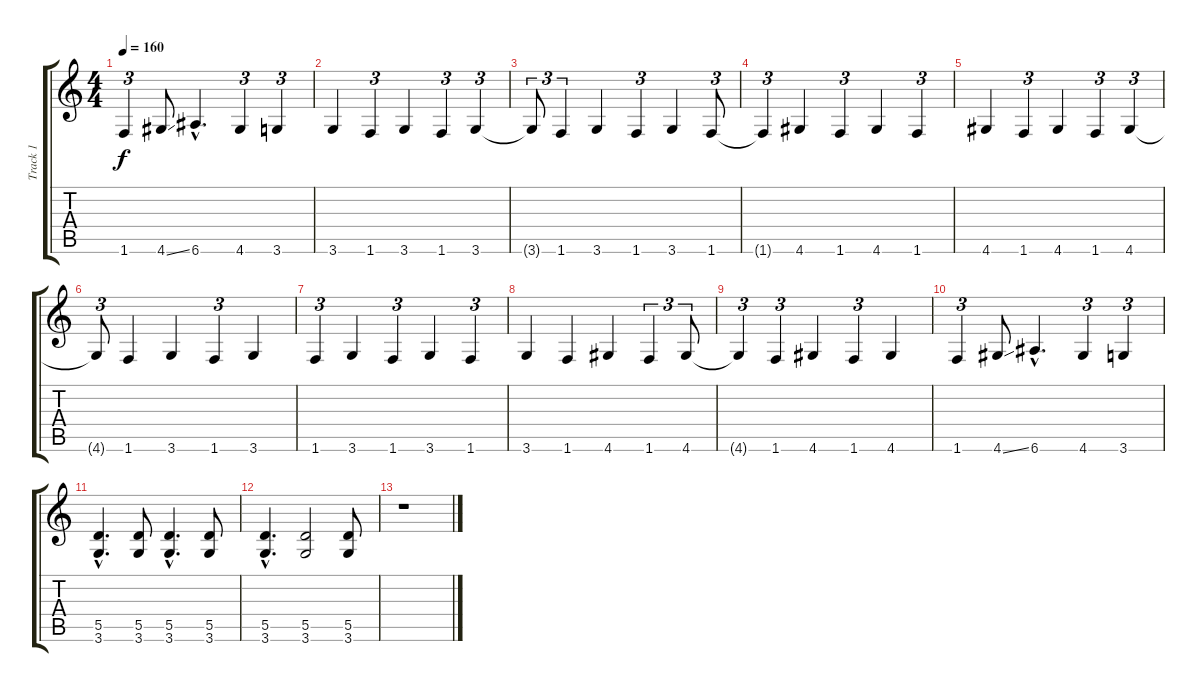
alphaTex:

\track ("Track 1" "Track 1") {instrument distortionguitar}
\staff {score tabs}
\tuning (E4 B3 G3 D3 A2 E2) {hide}
\ts (4 4)
\tempo 160
\clef g2
\ks c
1.6.4{tu (3 2) dy f} 4.6{ss}.8 6.6{hac}.4{d} 4.6.4{tu (3 2)} 3.6.4{tu (3 2)} |
3.6.4 1.6.4{tu (3 2)} 3.6.4 1.6.4{tu (3 2)} 3.6.4{tu (3 2)} |
3.6{t}.8{tu (3 2)} 1.6.4{tu (3 2)} 3.6.4 1.6.4{tu (3 2)} 3.6.4 1.6.8{tu (3 2)} |
1.6{t}.4{tu (3 2)} 4.6.4 1.6.4{tu (3 2)} 4.6.4 1.6.4{tu (3 2)} |
4.6.4 1.6.4{tu (3 2)} 4.6.4 1.6.4{tu (3 2)} 4.6.4{tu (3 2)} |
4.6{t}.8{tu (3 2)} 1.6.4 3.6.4 1.6.4{tu (3 2)} 3.6.4 |
1.6.4{tu (3 2)} 3.6.4 1.6.4{tu (3 2)} 3.6.4 1.6.4{tu (3 2)} |
3.6.4 1.6.4 4.6.4 1.6.4{tu (3 2)} 4.6.8{tu (3 2)} |
4.6{t}.4{tu (3 2)} 1.6.4{tu (3 2)} 4.6.4 1.6.4{tu (3 2)} 4.6.4 |
1.6.4{tu (3 2)} 4.6{ss}.8 6.6{hac}.4{d} 4.6.4{tu (3 2)} 3.6.4{tu (3 2)} |
(5.5{hac} 3.6{hac}).4{d} (5.5 3.6).8 (5.5{hac} 3.6{hac}).4{d} (5.5 3.6).8 |
(5.5{hac} 3.6{hac}).4{d} (5.5 3.6).2 (5.5 3.6).8 |
r.1
